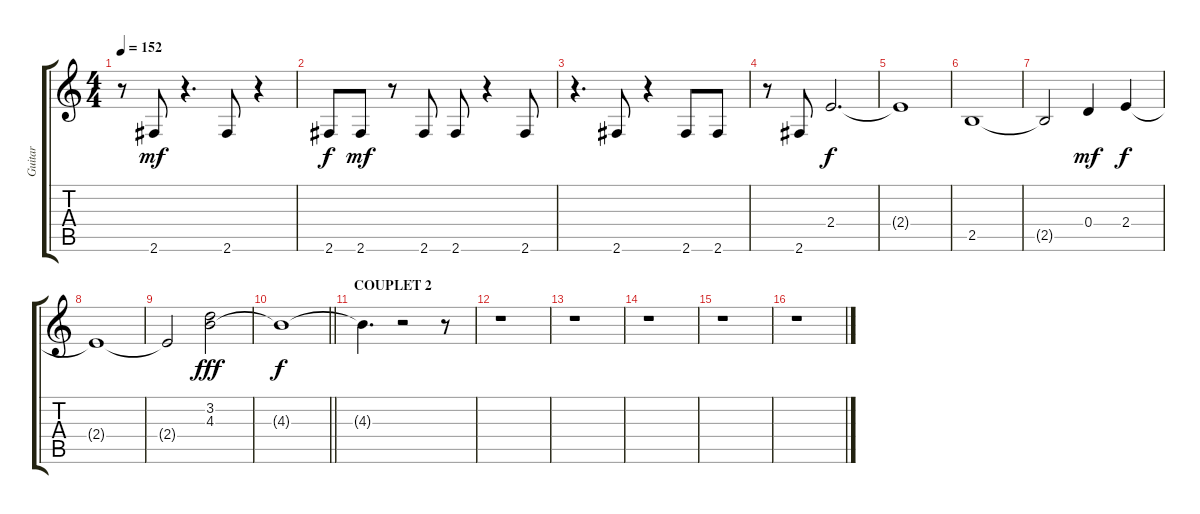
\track ("Guitar" "Guitar") {instrument distortionguitar}
\staff {score tabs}
\tuning (E4 B3 G3 D3 A2 E2) {hide}
\ts (4 4)
\tempo 152
\clef g2
\ks c
r.8{dy mf} 2.6.8 r.4{d} 2.6.8 r.4 |
2.6.8{dy f} 2.6.8{dy mf} r.8 2.6.8 2.6.8 r.4 2.6.8 |
r.4{d} 2.6.8 r.4 2.6.8 2.6.8 |
r.8 2.6.8 2.4.2{d dy f} |
2.4{t}.1 |
2.5.1 |
2.5{t}.2 0.4.4{dy mf} 2.4.4{dy f} |
2.4{t}.1 |
2.4{t}.2 (3.2 4.3).2{dy fff} |
\barLineRight lightlight
4.3{t}.1{dy f} |
\section ("" "COUPLET 2")
4.3{t}.4{d} r.2 r.8 |
r.1 |
r.1 |
r.1 |
r.1 |
r.1
